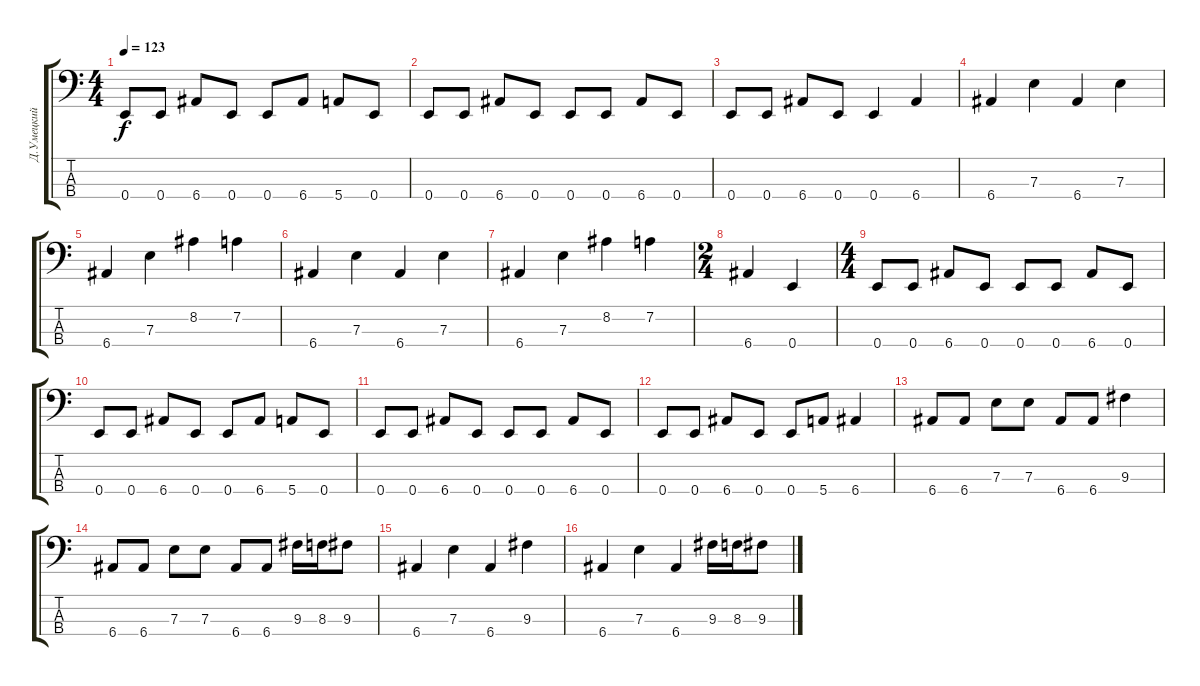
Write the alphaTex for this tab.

\track ("Д.Умецкий" "Д.Умецкий") {instrument electricbassfinger}
\staff {score tabs}
\tuning (G2 D2 A1 E1) {hide}
\ts (4 4)
\tempo 123
\clef f4
\ks c
0.4.8{dy f} 0.4.8 6.4.8 0.4.8 0.4.8 6.4.8 5.4.8 0.4.8 |
0.4.8 0.4.8 6.4.8 0.4.8 0.4.8 0.4.8 6.4.8 0.4.8 |
0.4.8 0.4.8 6.4.8 0.4.8 0.4.4 6.4.4 |
6.4.4 7.3.4 6.4.4 7.3.4 |
6.4.4 7.3.4 8.2.4 7.2.4 |
6.4.4 7.3.4 6.4.4 7.3.4 |
6.4.4 7.3.4 8.2.4 7.2.4 |
\ts (2 4)
6.4.4 0.4.4 |
\ts (4 4)
0.4.8 0.4.8 6.4.8 0.4.8 0.4.8 0.4.8 6.4.8 0.4.8 |
0.4.8 0.4.8 6.4.8 0.4.8 0.4.8 6.4.8 5.4.8 0.4.8 |
0.4.8 0.4.8 6.4.8 0.4.8 0.4.8 0.4.8 6.4.8 0.4.8 |
0.4.8 0.4.8 6.4.8 0.4.8 0.4.8 5.4.8 6.4.4 |
6.4.8 6.4.8 7.3.8 7.3.8 6.4.8 6.4.8 9.3.4 |
6.4.8 6.4.8 7.3.8 7.3.8 6.4.8 6.4.8 9.3.16 8.3.16 9.3.8 |
6.4.4 7.3.4 6.4.4 9.3.4 |
6.4.4 7.3.4 6.4.4 9.3.16 8.3.16 9.3.8
